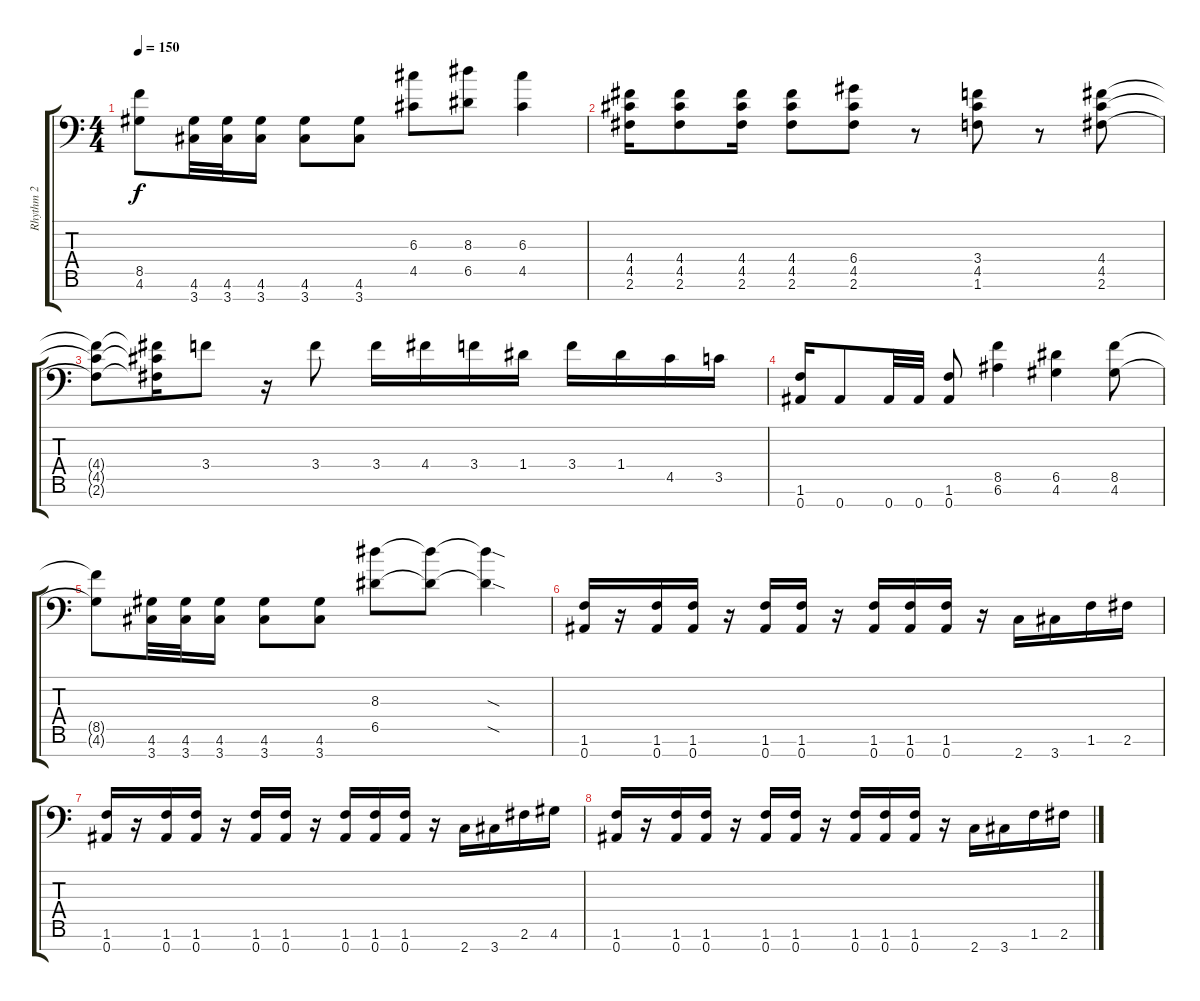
\track ("Rhythm 2" "Rhythm 2") {instrument distortionguitar}
\staff {score tabs}
\tuning (E4 B3 G3 D3 A2 E2 Bb1) {hide}
\ts (4 4)
\tempo 150
\clef f4
\ks c
(8.5{t} 4.6{t}).8{dy f} (4.6 3.7).32 (4.6 3.7).32 (4.6 3.7).16 (4.6 3.7).8 (4.6 3.7).8 (6.3 4.5).8 (8.3 6.5).8 (6.3 4.5).4 |
(4.4 4.5 2.6).16 (4.4 4.5 2.6).8 (4.4 4.5 2.6).16 (4.4 4.5 2.6).8 (6.4 4.5 2.6).8 r.8 (3.4 4.5 1.6).8 r.8 (4.4 4.5 2.6).8 |
(4.4{t} 4.5{t} 2.6{t}).8 (4.4{t} 4.5{t} 2.6{t}).16 3.4.8 r.16 3.4.8 3.4.16 4.4.16 3.4.16 1.4.16 3.4.16 1.4.16 4.5.16 3.5.16 |
(1.6 0.7).16 0.7.8 0.7.32 0.7.32 (1.6 0.7).8 (8.5 6.6).4 (6.5 4.6).4 (8.5 4.6).8 |
(8.5{t} 4.6{t}).8 (4.6 3.7).32 (4.6 3.7).32 (4.6 3.7).16 (4.6 3.7).8 (4.6 3.7).8 (8.3 6.5).8 (8.3{t} 6.5{t}).8 (8.3{sod t} 6.5{sod t}).4 |
(1.6 0.7).16 r.16 (1.6 0.7).16 (1.6 0.7).16 r.16 (1.6 0.7).16 (1.6 0.7).16 r.16 (1.6 0.7).16 (1.6 0.7).16 (1.6 0.7).16 r.16 2.7.16 3.7.16 1.6.16 2.6.16 |
(1.6 0.7).16 r.16 (1.6 0.7).16 (1.6 0.7).16 r.16 (1.6 0.7).16 (1.6 0.7).16 r.16 (1.6 0.7).16 (1.6 0.7).16 (1.6 0.7).16 r.16 2.7.16 3.7.16 2.6.16 4.6.16 |
(1.6 0.7).16 r.16 (1.6 0.7).16 (1.6 0.7).16 r.16 (1.6 0.7).16 (1.6 0.7).16 r.16 (1.6 0.7).16 (1.6 0.7).16 (1.6 0.7).16 r.16 2.7.16 3.7.16 1.6.16 2.6.16
